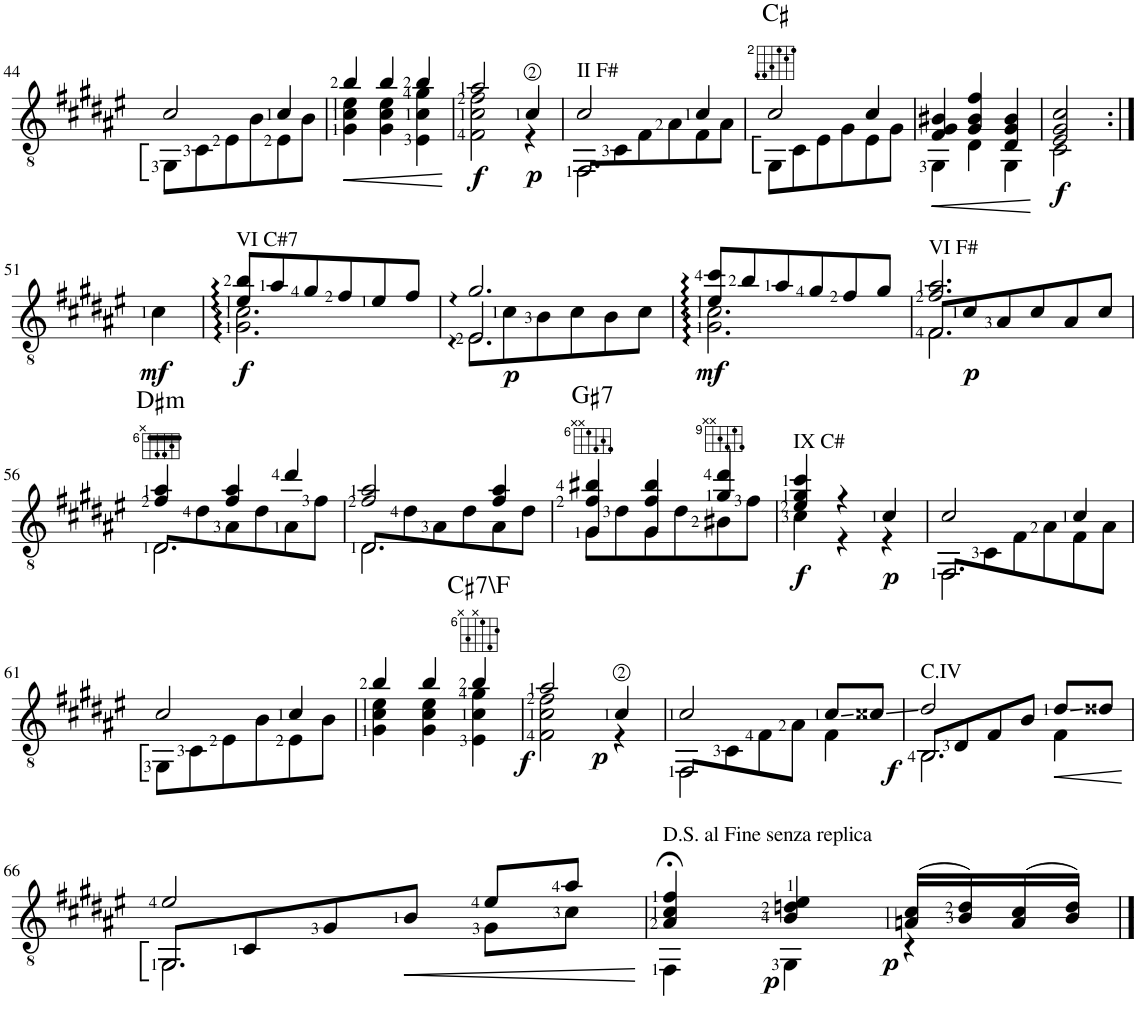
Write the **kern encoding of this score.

**kern	**dynam	**harte
*part1	*part1	*part1
*staff1	*staff1	*
*I"Guitar	*	*
*I'Guit.	*	*
!!LO:PB:g=z
*clefGv2	*	*
*k[f#c#g#d#a#e#]	*	*
*M3/4	*	*
=44	=44	=44
*^	*	*
2c#/	8GG#::\L	.	.
.	8C#\	.	.
.	8E#\	.	.
.	8B\	.	.
4c#/	8E#\	.	.
.	8B\J	.	.
=45	=45	=45	=45
!	!	!LO:HP:b	!
4b/	4G#\ 4c#\ 4e#\	<	.
4b/	4G#\ 4c#\ 4e#\	.	.
4b/	4E#\ 4c#\ 4g#\	.	.
*v	*v	*	*
.	[	.
=46	=46	=46
*^	*	*
!	!	!LO:DY:b	!
2a#/	2F#\ 2c#\ 2f#\	f	.
!	!	!LO:DY:b	!
4c#/	4r	p	.
=47	=47	=47	=47
!LO:TX:a:t=II F#	!	!	!
!	!LO:N:head=open	!	!
*	*^	*	*
2c#/	8FF#/L	2.FF#\	.	.
.	8C#\	.	.	.
.	8F#\	.	.	.
.	8A#\	.	.	.
4c#/	8F#\	.	.	.
.	8A#\J	.	.	.
*	*v	*v	*	*
=48	=48	=48	=48
2c#/	8GG#::\L	.	C#:maj
.	8C#\	.	.
.	8E#\	.	.
.	8G#\	.	.
4c#/	8E#\	.	.
.	8G#\J	.	.
=49	=49	=49	=49
!	!	!LO:HP:b	!
4F#/ 4G#/ 4B#X/	4GG#\	<	.
4G#/ 4B#/ 4f#/	4D#\	.	.
4D#/ 4G#/ 4B#/	4GG#\	.	.
*v	*v	*	*
.	[	.
=50	=50	=50
*^	*	*
!	!	!LO:DY:b	!
2E#/ 2G#/ 2c#/	2C#\	f	.
!!LO:LB:g=z	!!
=51:|!	=51:|!	=51:|!	=51:|!
!	!	!LO:DY:b	!
*v	*v	*	*
4c#\	mf	.
=52	=52	=52
*^	*	*
!LO:TX:a:t=VI C#7	!	!	!
!	!	!LO:DY:b	!
8e#/:: 8b/::L	2.G#\:: 2.c#\::	f	.
8a#/	.	.	.
8g#/	.	.	.
8f#/	.	.	.
8e#/	.	.	.
8f#/J	.	.	.
=53	=53	=53	=53
!	!LO:N:head=open	!	!
*	*^	*	*
2.g#::/	8E#::\L	2.E#/	.	.
!	!	!	!LO:DY:b	!
.	8c#\	.	p	.
.	8B\	.	.	.
.	8c#\	.	.	.
.	8B\	.	.	.
.	8c#\J	.	.	.
*	*v	*v	*	*
=54	=54	=54	=54
!	!	!LO:DY:b	!
8e#/:: 8cc#/::L	2.G#\:: 2.c#\::	mf	.
8b/	.	.	.
8a#/	.	.	.
8g#/	.	.	.
8f#/	.	.	.
8g#/J	.	.	.
=55	=55	=55	=55
!LO:TX:a:t=VI F#	!	!	!
!	!LO:N:head=open	!	!
*	*^	*	*
2.f#/ 2.a#/	8F#/L	2.F#\	.	.
!	!	!	!LO:DY:b	!
.	8c#/	.	p	.
.	8A#/	.	.	.
.	8c#/	.	.	.
.	8A#/	.	.	.
.	8c#/J	.	.	.
!!LO:LB:g=z	!!	!!
=56	=56	=56	=56	=56
!	!LO:N:head=open	!	!	!LO:H:kt=m
4f#/ 4a#/	8D#/L	2.D#\	.	D#:min
.	8d#\	.	.	.
4f#/ 4a#/	8A#\	.	.	.
.	8d#\	.	.	.
4dd#/	8A#\	.	.	.
.	8f#\J	.	.	.
=57	=57	=57	=57	=57
!	!LO:N:head=open	!	!	!
2f#/ 2a#/	8D#/L	2.D#\	.	.
.	8d#\	.	.	.
.	8A#\	.	.	.
.	8d#\	.	.	.
4f#/ 4a#/	8A#\	.	.	.
.	8d#\J	.	.	.
=58	=58	=58	=58	=58
!	!	!	!	!LO:H:kt=7
4f#/ 4b#X/	8G#\L	4G#/	.	G#:7
.	8d#\	.	.	.
4f#/ 4b#/	8G#\	4G#/	.	.
.	8d#\	.	.	.
4g#/ 4dd#/	8B#X\	4ryy	.	.
.	8f#\J	.	.	.
*	*v	*v	*	*
=59	=59	=59	=59
!LO:TX:a:t=IX C#	!	!	!
!	!	!LO:DY:b	!
4e#/ 4g#/ 4cc#/	4c#\	f	.
4r	4r	.	.
!	!	!LO:DY:b	!
4c#/	4r	p	.
=60	=60	=60	=60
!	!LO:N:head=open	!	!
*	*^	*	*
2c#/	8FF#/L	2.FF#\	.	.
.	8C#\	.	.	.
.	8F#\	.	.	.
.	8A#\	.	.	.
4c#/	8F#\	.	.	.
.	8A#\J	.	.	.
*	*v	*v	*	*
!!LO:LB:g=z
=61	=61	=61	=61
2c#/	8GG#::\L	.	.
.	8C#\	.	.
.	8E#\	.	.
.	8B\	.	.
4c#/	8E#\	.	.
.	8B\J	.	.
=62	=62	=62	=62
4b/	4G#\ 4c#\ 4e#\	.	.
4b/	4G#\ 4c#\ 4e#\	.	.
!	!	!	!LO:H:kt=7
4b/	4E#\ 4c#\ 4g#\	.	C#:7
=63	=63	=63	=63
!	!	!LO:DY:b	!
2a#/	2F#\ 2c#\ 2f#\	f	.
!	!	!LO:DY:b	!
4c#/	4r	p	.
=64	=64	=64	=64
!	!LO:N:head=open	!	!
*	*^	*	*
2c#/	8FF#/L	2FF#\	.	.
.	8C#\	.	.	.
.	8F#\	.	.	.
.	8A#\J	.	.	.
8c#/L	4F#\	4ryy	.	.
8c##X/J	.	.	.	.
=65	=65	=65	=65	=65
!LO:TX:a:t=C.IV	!	!	!	!
!	!LO:N:head=open	!	!LO:DY:b	!
2d#/	8BB/L	2.BB\	f	.
.	8D#/	.	.	.
.	8F#/	.	.	.
.	8B/J	.	.	.
!	!	!	!LO:HP:b	!
8d#/L	4F#\	.	<	.
8d##X/J	.	.	.	.
*v	*v	*v	*	*
.	[	.
!!LO:LB:g=z
=66	=66	=66
*^	*	*
!	!LO:N:head=open	!	!
*	*^	*	*
2e#/	8GG#::/L	2.GG#\	.	.
.	8C#/	.	.	.
.	8G#/	.	.	.
.	8B/J	.	.	.
8e#/L	8G#\L	.	.	.
8a#/J	8c#\J	.	.	.
*	*v	*v	*	*
=67	=67	=67	=67
!LO:TX:a:t=D.S. al Fine senza replica	!	!	!
4A#/;< 4c#/;< 4f#/;<	4FF#\	.	.
!	!	!LO:DY:b	!
4B/ 4dn/ 4e#/	4GG#\	p	.
!	!	!LO:DY:b	!
(16An/ 16c#/LL	4r	p	.
16B/ 16d/)	.	.	.
(16A/ 16c#/	.	.	.
16B/ 16d/JJ)	.	.	.
*v	*v	*	*
==	==	==
*-	*-	*-
